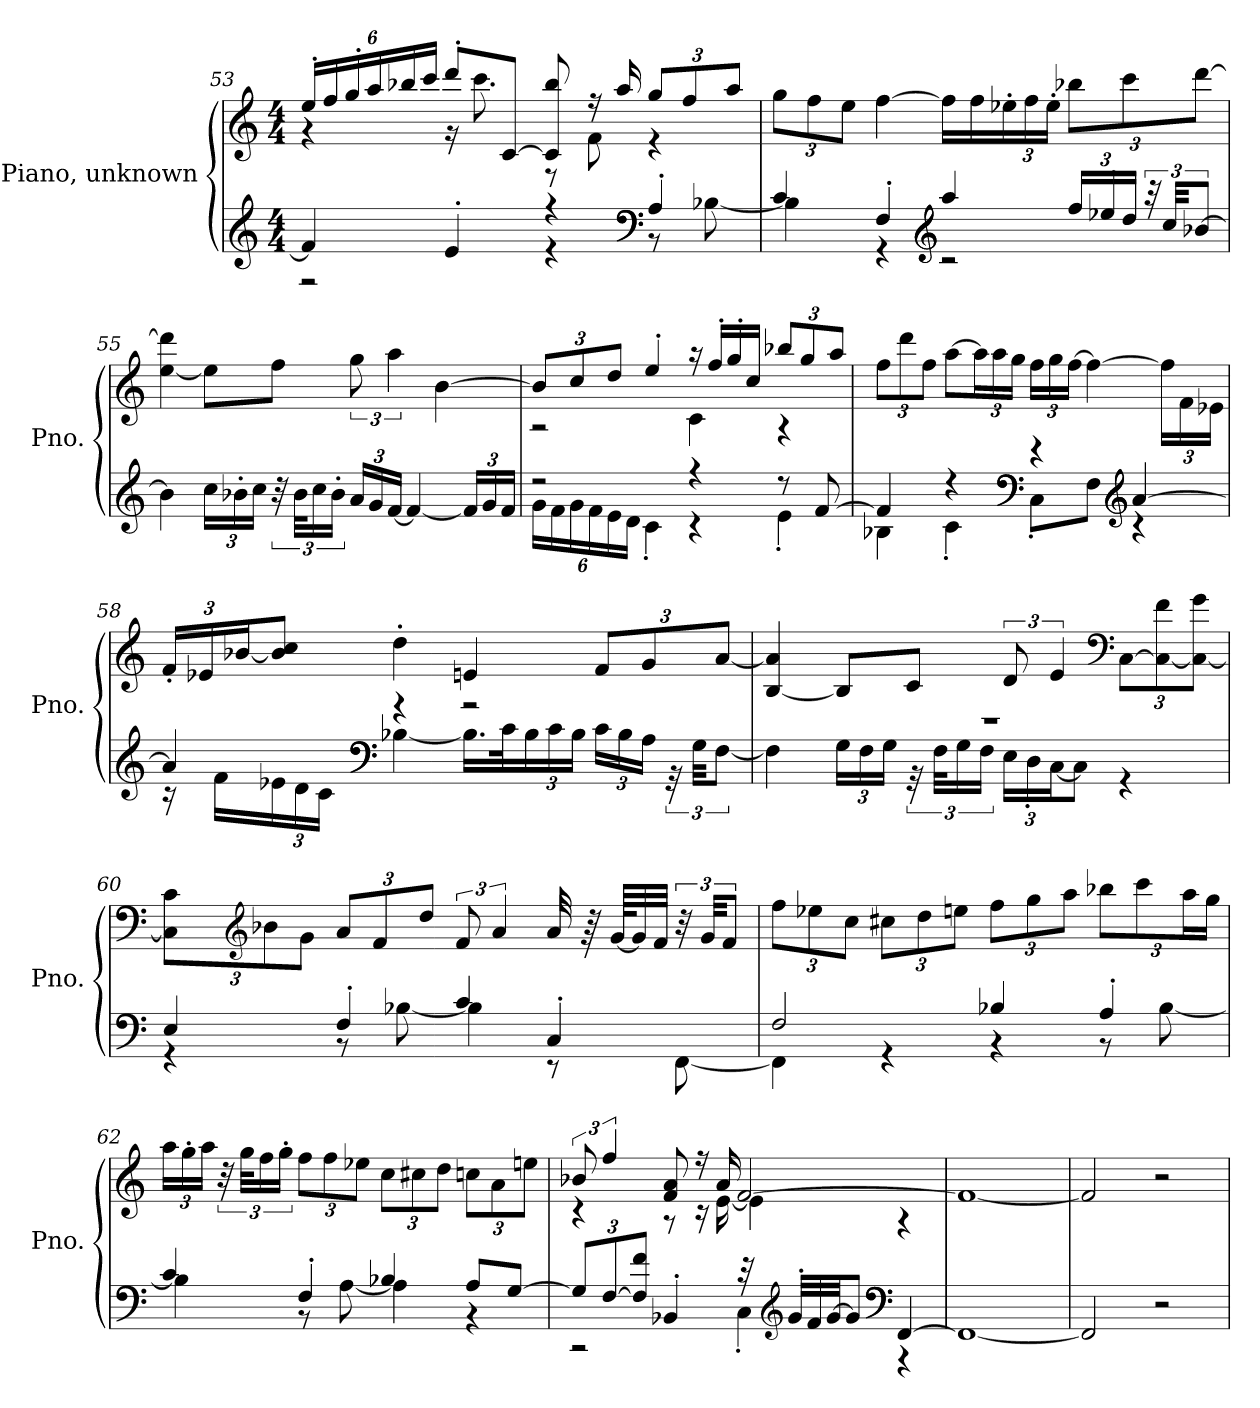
**kern	**kern
*part1	*part1
*staff2	*staff1
*I"Piano, unknown	*
*I'Pno.	*
*clefG2	*clefG2
*k[]	*k[]
*M4/4	*M4/4
=53	=53
*^	*
*	*	*Xbrackettup
*	*	*^
4f/]	2r	24ee'/LL	4r
.	.	24ff/	.
.	.	24gg'/	.
.	.	24aa/	.
.	.	24bb-X/	.
.	.	24ccc/JJ	.
4e'/	.	8ddd'/L	16r
.	.	.	8.ccc\
.	.	[8c/J	.
4r	4r	8c/] 8bb-/	8r
.	.	16r	8f\
.	.	16aa/	.
*clefF4	*	*	*
4A'/	8r	12gg/L	4r
.	.	12ff/	.
.	[8B-X\	.	.
.	.	12aa/J	.
*	*	*v	*v
!!LO:PB:g=z
=54	=54	=54
4c/	4B-\]	12gg\L
.	.	12ff\
.	.	12ee\J
4F'/	4r	[4ff\
*clefG2	*	*
4aa/	2r	16ff\LL]
.	.	16ff\
.	.	24ee-X'\
.	.	24ff\
.	.	24ee-'\JJ
*Xbrackettup	*	*
24ff/LL	.	12bb-X\L
24ee-X'/	.	.
24dd/JJ	.	12ccc\
*brackettup	*	*
48r	.	.
48cc/KKL	.	.
[12b-X/J	.	[12ddd\J
*v	*v	*
=55	=55
4b-\]	[4ee\ 4ddd\]
*Xbrackettup	*
24cc\LL	8ee\L]
24b-X'\	.
24cc\JJ	.
*brackettup	*
48r	8ff\J
48b-\KLL	.
24cc\	.
24b-'\JJ	.
*Xbrackettup	*brackettup
24a/LL	12gg\
24g/	.
[24f/JJ	6aa\
4f/_	.
.	[4b\
24f/LL]	.
24g/	.
24f/JJ	.
!!LO:LB:g=z
=56	=56
*^	*
*	*	*Xbrackettup
*	*	*^
2r	24g\LL	12b/L]	2r
.	24f\	.	.
.	24g\	12cc/	.
.	24f\	.	.
.	24e\	12dd/J	.
.	24d\JJ	.	.
.	4c'\	4ee'/	.
4r	4r	16r	4c\
.	.	16ff'/LL	.
.	.	16gg'/	.
.	.	16cc/JJ	.
8r	4e'\	12bb-X/L	4r
.	.	12gg/	.
[8f/	.	.	.
.	.	12aa/J	.
*	*	*v	*v
=57	=57	=57
4f/]	4B-X\	12ff\L
.	.	12ddd\
.	.	12ff\J
4r	4c'\	[8aa\L
.	.	24aa\L]
.	.	24aa\
.	.	24gg\JJ
*clefF4	*	*
4r	8C'\L	24ff\LL
.	.	24gg\
.	.	[24ff\JJ
.	8F\J	4ff\_
*clefG2	*	*
[4a/	4r	.
.	.	24ff\LL]
.	.	24f\
.	.	24e-X\JJ
!!LO:LB:g=z
=58	=58	=58
4a/]	16r	24f'/LL
.	.	24e-X/
.	16f\LL	.
.	.	[24b-X/J
.	24e-X\	8b-/] 8cc/J
.	24d\	.
.	24c\JJ	.
*clefF4	*	*
4r	[4B-X\	4dd'\
2r	16.B-\LL]	4en/
.	32c\K	.
.	24B-\	.
.	24c\	.
.	24B-\JJ	.
.	24c\LL	12f/L
.	24B-\	.
.	24A\JJ	12g/
*	*brackettup	*
.	48r	.
.	48G\KKL	.
.	[12F\J	[12a/J
=59	=59	=59
1r	4F\]	[4B/ 4a/]
*	*Xbrackettup	*
.	24G\LL	8B/L]
.	24F\	.
.	24G\JJ	.
*	*brackettup	*
.	48r	8c/J
.	48F\KLL	.
.	24G\	.
.	24F\JJ	.
*	*Xbrackettup	*brackettup
.	24E\LL	12d/
.	24D'\	.
.	[24C\J	6e/
.	8C\J]	.
*	*	*clefF4
*	*	*Xbrackettup
.	4r	[12C\L
.	.	12C\_ 12f\
.	.	12C\_ 12g\J
!!LO:LB:g=z
=60	=60	=60
4E/	4r	12C\] 12c\L
*	*	*clefG2
.	.	12b-X\
.	.	12g\J
4F'/	8r	12a/L
.	.	12f/
.	[8B-X\	.
.	.	12dd/J
*	*	*brackettup
4c/	4B-\]	12f/
.	.	6a/
4C'/	8r	32a/
.	.	64r
.	.	[64g/KLLL
.	.	32g/]
.	.	32f/JJJ
.	[8FF\	48r
.	.	48g/KKL
.	.	12f/J
=61	=61	=61
*	*	*Xbrackettup
2F/	4FF\]	12ff\L
.	.	12ee-X\
.	.	12cc\J
.	4r	12cc#X\L
.	.	12dd\
.	.	12een\J
4B-X/	4r	12ff\L
.	.	12gg\
.	.	12aa\J
4A'/	8r	12bb-X\L
.	.	12ccc\
.	[8B-\	.
.	.	24aa\L
.	.	24gg\JJ
!!LO:LB:g=z
=62	=62	=62
4c/	4B-\]	24aa\LL
.	.	24gg'\
.	.	24aa\JJ
*	*	*brackettup
.	.	48r
.	.	48gg\KLL
.	.	24ff\
.	.	24gg'\JJ
*	*	*Xbrackettup
4F'/	8r	12ff\L
.	.	12ff\
.	[8A\	.
.	.	12ee-X\J
4B-X/	4A\]	12cc\L
.	.	12cc#X\
.	.	12dd\J
8A/L	4r	12ccn\L
.	.	12a\
[8G/J	.	.
.	.	12een\J
=63	=63	=63
*	*	*brackettup
*	*	*^
12G/L]	2r	12b-X/	4r
[12F/	.	6ff/	.
12F/] 12f/J	.	.	.
4BB-X'/	.	8f/ 8a/	8r
.	.	16r	16r
.	.	16a/	[16e\
32r	4C'\	[2f/	4e\]
*clefG2	*	*	*
32g'/LLL	.	.	.
32f/	.	.	.
[32g/JJ	.	.	.
8g/J]	.	.	.
*clefF4	*	*	*
[4FF/	4r	.	4r
*v	*v	*	*
*	*v	*v
=64	=64
1FF_	1f_
=65	=65
2FF/]	2f/]
2r	2r
=	=
*-	*-
